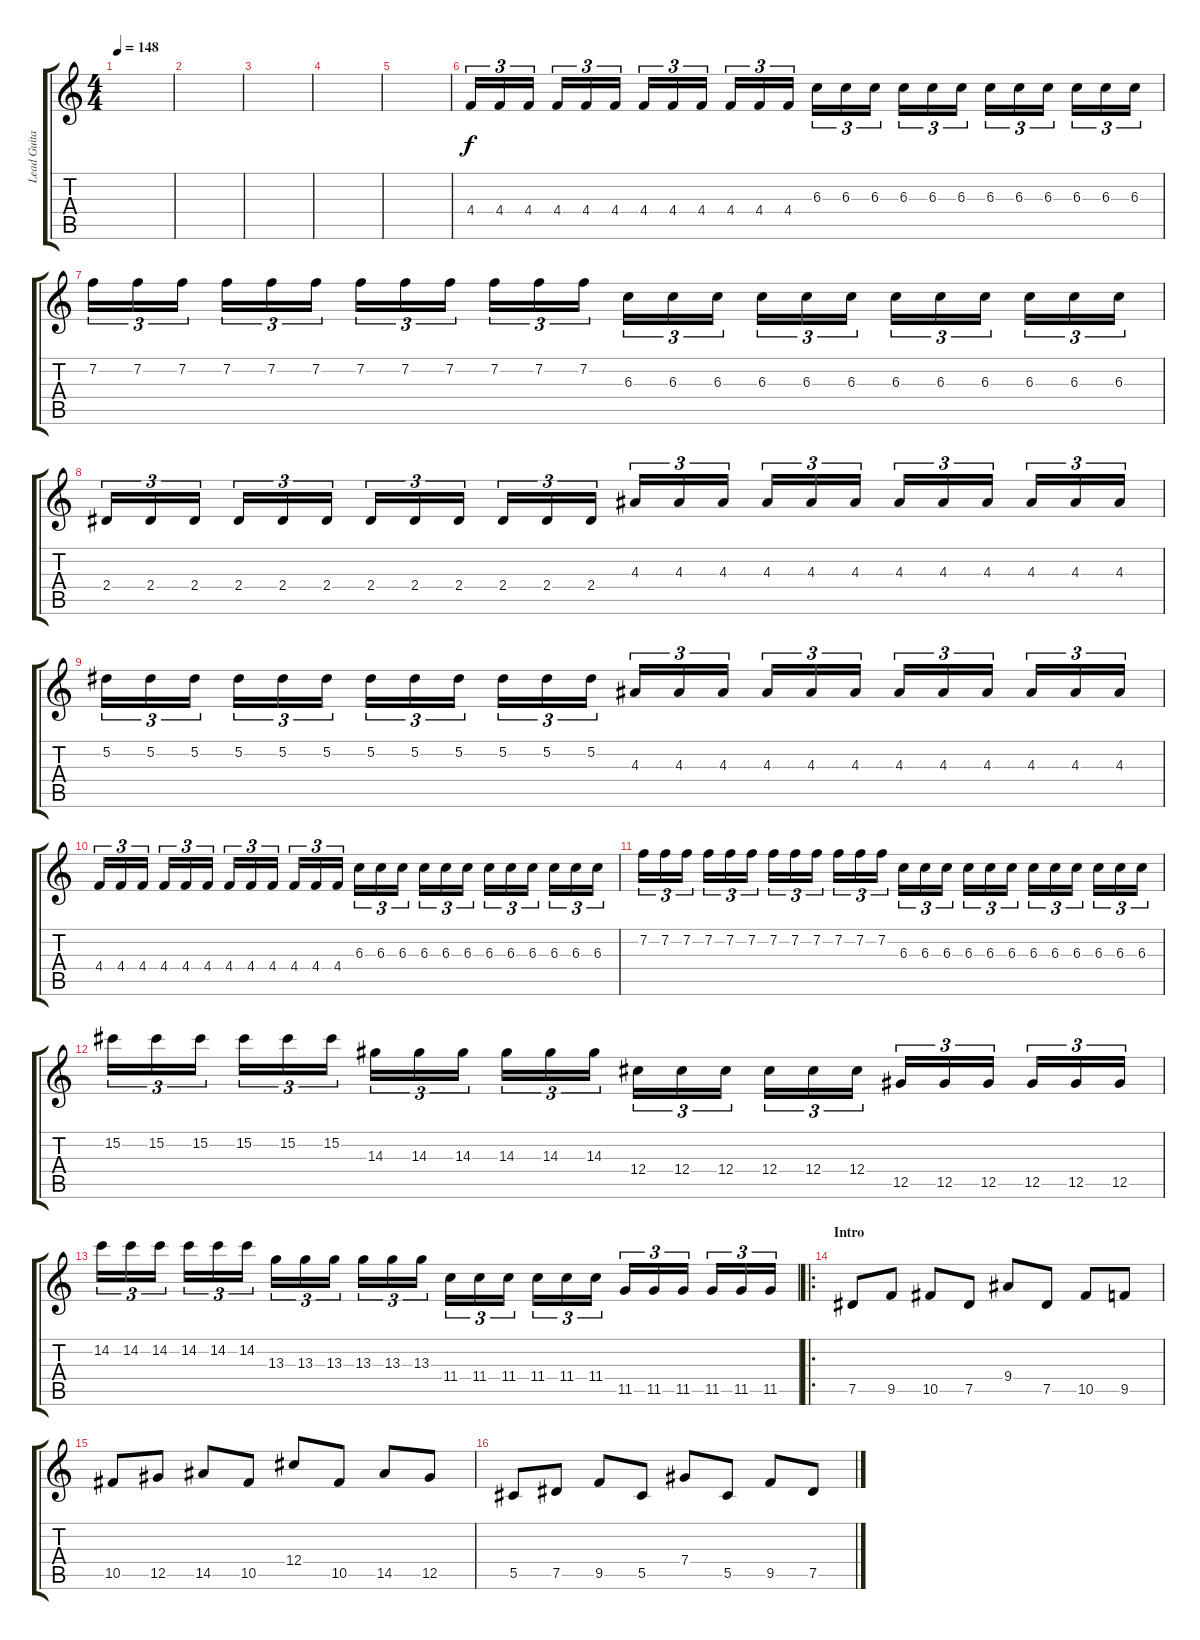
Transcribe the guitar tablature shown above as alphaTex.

\track ("Lead Guitar" "Lead Guita") {instrument overdrivenguitar}
\staff {score tabs}
\tuning (Eb4 Bb3 Gb3 Db3 Ab2 Eb2) {hide}
\ts (4 4)
\tempo 148
\clef g2
\ks c
|
|
|
|
|
4.4.16{tu (3 2) balance 0} 4.4.16{tu (3 2)} 4.4.16{tu (3 2)} 4.4.16{tu (3 2)} 4.4.16{tu (3 2)} 4.4.16{tu (3 2)} 4.4.16{tu (3 2)} 4.4.16{tu (3 2)} 4.4.16{tu (3 2)} 4.4.16{tu (3 2)} 4.4.16{tu (3 2)} 4.4.16{tu (3 2)} 6.3.16{tu (3 2)} 6.3.16{tu (3 2)} 6.3.16{tu (3 2)} 6.3.16{tu (3 2)} 6.3.16{tu (3 2)} 6.3.16{tu (3 2)} 6.3.16{tu (3 2)} 6.3.16{tu (3 2)} 6.3.16{tu (3 2)} 6.3.16{tu (3 2)} 6.3.16{tu (3 2)} 6.3.16{tu (3 2)} |
7.2.16{tu (3 2)} 7.2.16{tu (3 2)} 7.2.16{tu (3 2)} 7.2.16{tu (3 2)} 7.2.16{tu (3 2)} 7.2.16{tu (3 2)} 7.2.16{tu (3 2)} 7.2.16{tu (3 2)} 7.2.16{tu (3 2)} 7.2.16{tu (3 2)} 7.2.16{tu (3 2)} 7.2.16{tu (3 2)} 6.3.16{tu (3 2)} 6.3.16{tu (3 2)} 6.3.16{tu (3 2)} 6.3.16{tu (3 2)} 6.3.16{tu (3 2)} 6.3.16{tu (3 2)} 6.3.16{tu (3 2)} 6.3.16{tu (3 2)} 6.3.16{tu (3 2)} 6.3.16{tu (3 2)} 6.3.16{tu (3 2)} 6.3.16{tu (3 2)} |
2.4.16{tu (3 2) balance 16} 2.4.16{tu (3 2)} 2.4.16{tu (3 2)} 2.4.16{tu (3 2)} 2.4.16{tu (3 2)} 2.4.16{tu (3 2)} 2.4.16{tu (3 2)} 2.4.16{tu (3 2)} 2.4.16{tu (3 2)} 2.4.16{tu (3 2)} 2.4.16{tu (3 2)} 2.4.16{tu (3 2)} 4.3.16{tu (3 2)} 4.3.16{tu (3 2)} 4.3.16{tu (3 2)} 4.3.16{tu (3 2)} 4.3.16{tu (3 2)} 4.3.16{tu (3 2)} 4.3.16{tu (3 2)} 4.3.16{tu (3 2)} 4.3.16{tu (3 2)} 4.3.16{tu (3 2)} 4.3.16{tu (3 2)} 4.3.16{tu (3 2)} |
5.2.16{tu (3 2)} 5.2.16{tu (3 2)} 5.2.16{tu (3 2)} 5.2.16{tu (3 2)} 5.2.16{tu (3 2)} 5.2.16{tu (3 2)} 5.2.16{tu (3 2)} 5.2.16{tu (3 2)} 5.2.16{tu (3 2)} 5.2.16{tu (3 2)} 5.2.16{tu (3 2)} 5.2.16{tu (3 2)} 4.3.16{tu (3 2)} 4.3.16{tu (3 2)} 4.3.16{tu (3 2)} 4.3.16{tu (3 2)} 4.3.16{tu (3 2)} 4.3.16{tu (3 2)} 4.3.16{tu (3 2)} 4.3.16{tu (3 2)} 4.3.16{tu (3 2)} 4.3.16{tu (3 2)} 4.3.16{tu (3 2)} 4.3.16{tu (3 2)} |
4.4.16{tu (3 2) balance 0} 4.4.16{tu (3 2)} 4.4.16{tu (3 2)} 4.4.16{tu (3 2)} 4.4.16{tu (3 2)} 4.4.16{tu (3 2)} 4.4.16{tu (3 2)} 4.4.16{tu (3 2)} 4.4.16{tu (3 2)} 4.4.16{tu (3 2)} 4.4.16{tu (3 2)} 4.4.16{tu (3 2)} 6.3.16{tu (3 2)} 6.3.16{tu (3 2)} 6.3.16{tu (3 2)} 6.3.16{tu (3 2)} 6.3.16{tu (3 2)} 6.3.16{tu (3 2)} 6.3.16{tu (3 2)} 6.3.16{tu (3 2)} 6.3.16{tu (3 2)} 6.3.16{tu (3 2)} 6.3.16{tu (3 2)} 6.3.16{tu (3 2)} |
7.2.16{tu (3 2)} 7.2.16{tu (3 2)} 7.2.16{tu (3 2)} 7.2.16{tu (3 2)} 7.2.16{tu (3 2)} 7.2.16{tu (3 2)} 7.2.16{tu (3 2)} 7.2.16{tu (3 2)} 7.2.16{tu (3 2)} 7.2.16{tu (3 2)} 7.2.16{tu (3 2)} 7.2.16{tu (3 2)} 6.3.16{tu (3 2)} 6.3.16{tu (3 2)} 6.3.16{tu (3 2)} 6.3.16{tu (3 2)} 6.3.16{tu (3 2)} 6.3.16{tu (3 2)} 6.3.16{tu (3 2)} 6.3.16{tu (3 2)} 6.3.16{tu (3 2)} 6.3.16{tu (3 2)} 6.3.16{tu (3 2)} 6.3.16{tu (3 2)} |
15.2.16{tu (3 2) balance 16} 15.2.16{tu (3 2)} 15.2.16{tu (3 2)} 15.2.16{tu (3 2)} 15.2.16{tu (3 2)} 15.2.16{tu (3 2)} 14.3.16{tu (3 2)} 14.3.16{tu (3 2)} 14.3.16{tu (3 2)} 14.3.16{tu (3 2)} 14.3.16{tu (3 2)} 14.3.16{tu (3 2)} 12.4.16{tu (3 2)} 12.4.16{tu (3 2)} 12.4.16{tu (3 2)} 12.4.16{tu (3 2)} 12.4.16{tu (3 2)} 12.4.16{tu (3 2)} 12.5.16{tu (3 2)} 12.5.16{tu (3 2)} 12.5.16{tu (3 2)} 12.5.16{tu (3 2)} 12.5.16{tu (3 2)} 12.5.16{tu (3 2)} |
14.2.16{tu (3 2) balance 8} 14.2.16{tu (3 2)} 14.2.16{tu (3 2)} 14.2.16{tu (3 2)} 14.2.16{tu (3 2)} 14.2.16{tu (3 2)} 13.3.16{tu (3 2)} 13.3.16{tu (3 2)} 13.3.16{tu (3 2)} 13.3.16{tu (3 2)} 13.3.16{tu (3 2)} 13.3.16{tu (3 2)} 11.4.16{tu (3 2)} 11.4.16{tu (3 2)} 11.4.16{tu (3 2)} 11.4.16{tu (3 2)} 11.4.16{tu (3 2)} 11.4.16{tu (3 2)} 11.5.16{tu (3 2)} 11.5.16{tu (3 2)} 11.5.16{tu (3 2)} 11.5.16{tu (3 2)} 11.5.16{tu (3 2)} 11.5.16{tu (3 2)} |
\ro
\section ("" "Intro")
7.5.8 9.5.8 10.5.8 7.5.8 9.4.8 7.5.8 10.5.8 9.5.8 |
10.5.8 12.5.8 14.5.8 10.5.8 12.4.8 10.5.8 14.5.8 12.5.8 |
5.5.8 7.5.8 9.5.8 5.5.8 7.4.8 5.5.8 9.5.8 7.5.8
